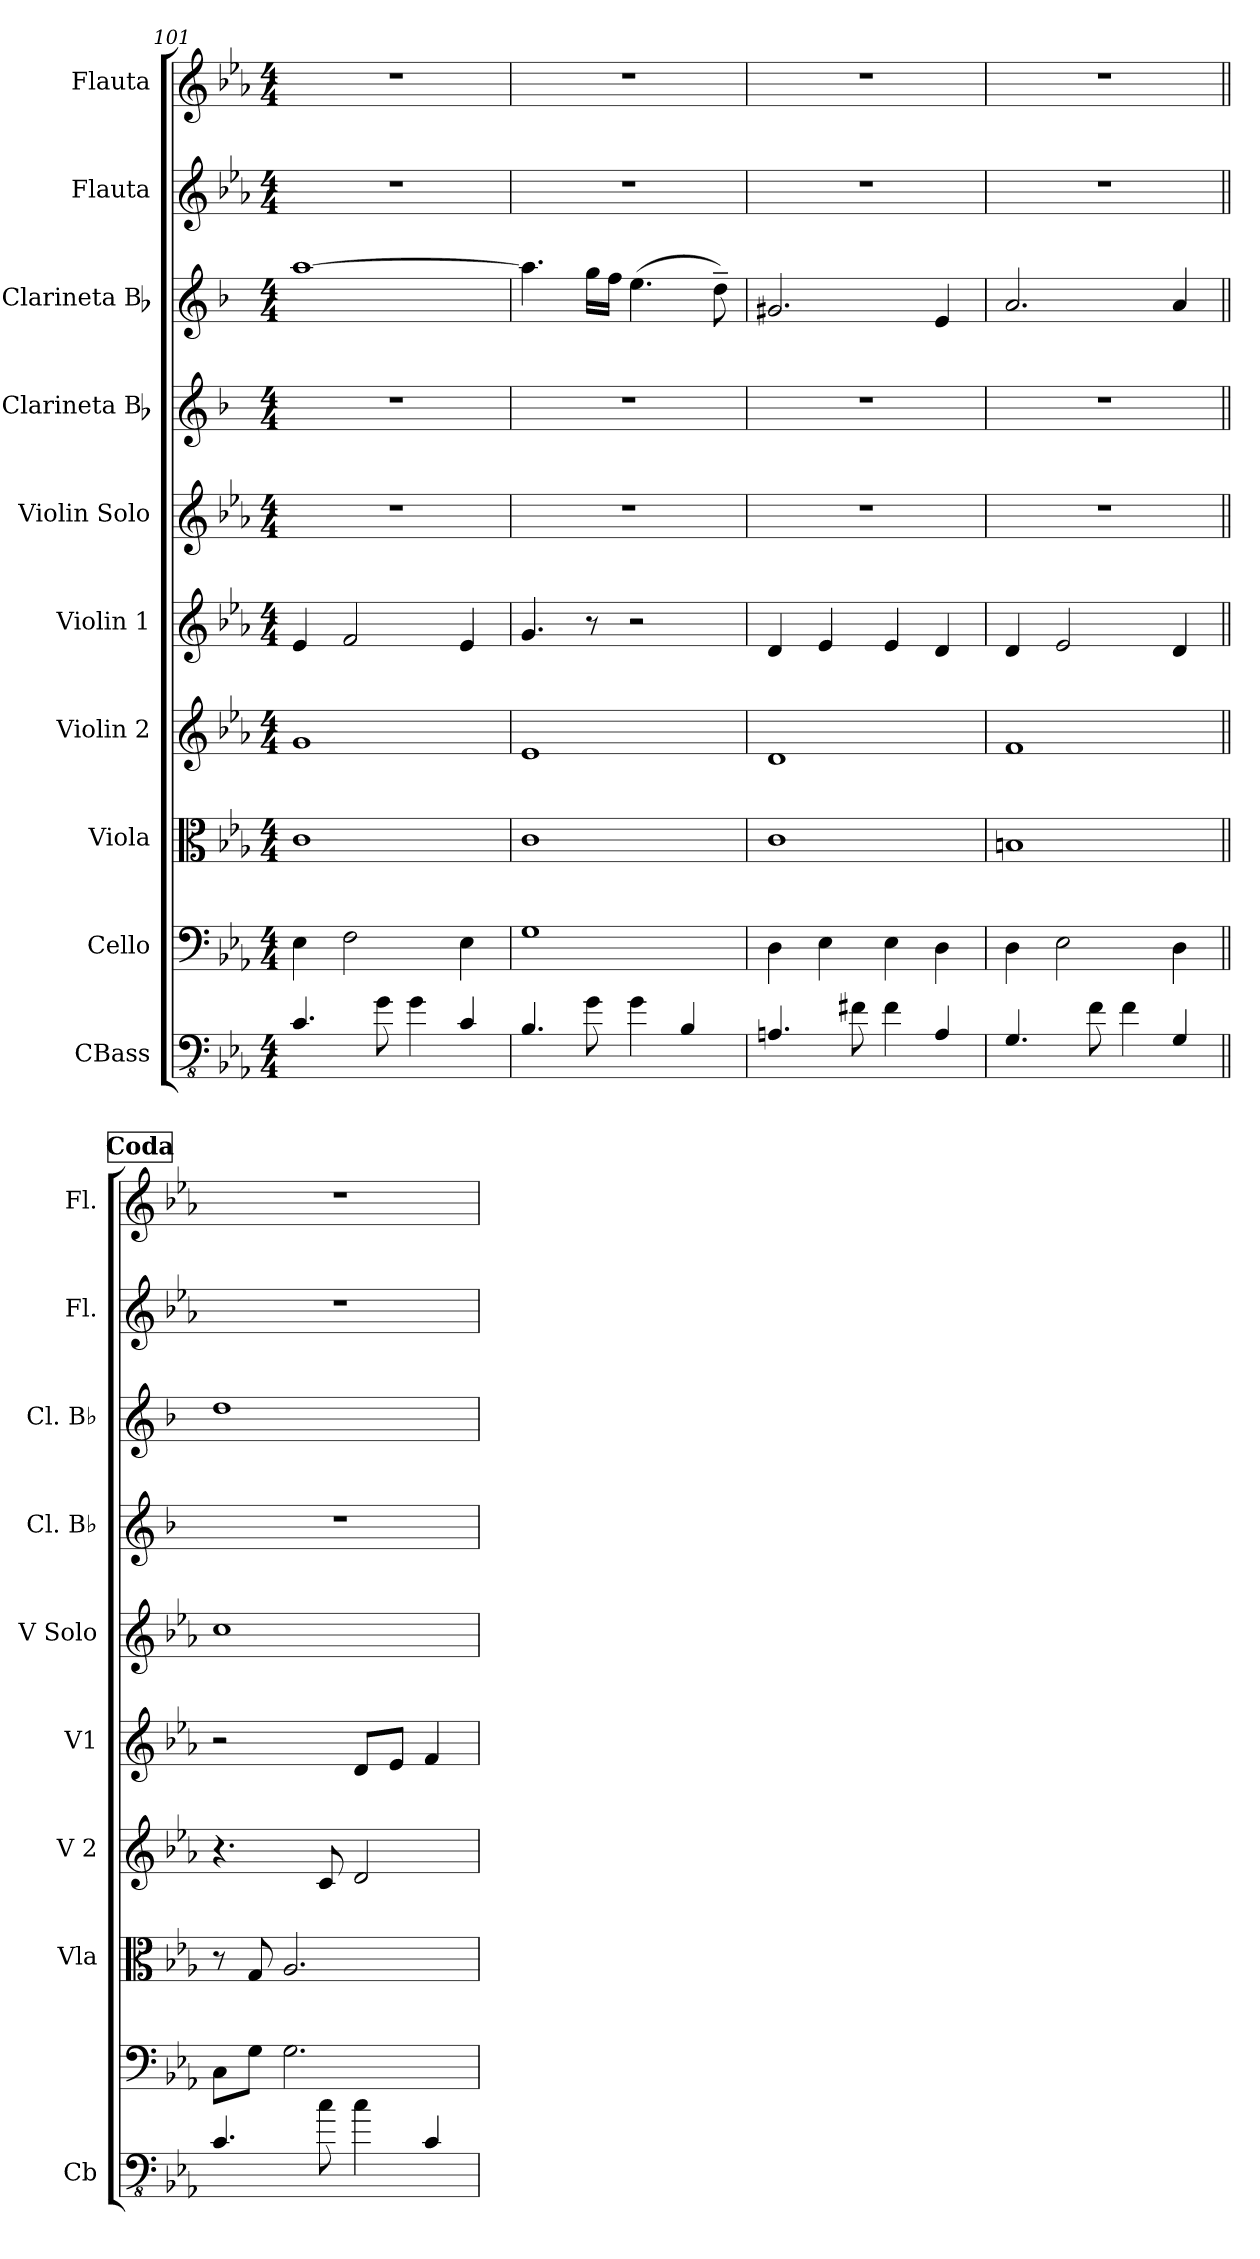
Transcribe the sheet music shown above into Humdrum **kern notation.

**kern	**kern	**kern	**kern	**kern	**kern	**kern	**kern	**kern	**kern
*part10	*part9	*part8	*part7	*part6	*part5	*part4	*part3	*part2	*part1
*staff10	*staff9	*staff8	*staff7	*staff6	*staff5	*staff4	*staff3	*staff2	*staff1
*I"CBass	*I"Cello	*I"Viola	*I"Violin 2	*I"Violin 1	*I"Violin Solo	*I"Clarineta Bb	*I"Clarineta Bb	*I"Flauta	*I"Flauta
*I'Cb	*	*I'Vla	*I'V 2	*I'V1	*I'V Solo	*I'Cl. Bb	*I'Cl. Bb	*I'Fl.	*I'Fl.
*clefFv4	*clefF4	*clefC3	*clefG2	*clefG2	*clefG2	*clefG2	*clefG2	*clefG2	*clefG2
*ITrd7c12	*	*	*	*	*	*ITrd1c2	*ITrd1c2	*	*
*k[b-e-a-]	*k[b-e-a-]	*k[b-e-a-]	*k[b-e-a-]	*k[b-e-a-]	*k[b-e-a-]	*k[b-e-a-]	*k[b-e-a-]	*k[b-e-a-]	*k[b-e-a-]
*M4/4	*M4/4	*M4/4	*M4/4	*M4/4	*M4/4	*M4/4	*M4/4	*M4/4	*M4/4
=101	=101	=101	=101	=101	=101	=101	=101	=101	=101
4.CC/	4E-\	1c	1g	4e-/	1r	1r	[1gg	1r	1r
.	2F\	.	.	2f/	.	.	.	.	.
8GG\	.	.	.	.	.	.	.	.	.
4GG\	.	.	.	.	.	.	.	.	.
4CC/	4E-\	.	.	4e-/	.	.	.	.	.
=102	=102	=102	=102	=102	=102	=102	=102	=102	=102
4.BBB-/	1G	1c	1e-	4.g/	1r	1r	4.gg\]	1r	1r
8GG\	.	.	.	8r	.	.	16ff\LL	.	.
.	.	.	.	.	.	.	16ee-\JJ	.	.
4GG\	.	.	.	2r	.	.	(4.dd\	.	.
4BBB-/	.	.	.	.	.	.	.	.	.
.	.	.	.	.	.	.	8cc~\)	.	.
!!LO:PB:g=z
=103	=103	=103	=103	=103	=103	=103	=103	=103	=103
4.AAAn/	4D\	1c	1d	4d/	1r	1r	2.f#X/	1r	1r
.	4E-\	.	.	4e-/	.	.	.	.	.
8FF#X\	.	.	.	.	.	.	.	.	.
4FF#\	4E-\	.	.	4e-/	.	.	.	.	.
4AAA/	4D\	.	.	4d/	.	.	4d/	.	.
=104	=104	=104	=104	=104	=104	=104	=104	=104	=104
4.GGG/	4D\	1Bn	1f	4d/	1r	1r	2.g/	1r	1r
.	2E-\	.	.	2e-/	.	.	.	.	.
8FF\	.	.	.	.	.	.	.	.	.
4FF\	.	.	.	.	.	.	.	.	.
4GGG/	4D\	.	.	4d/	.	.	4g/	.	.
!!LO:REH:place=s1:a:B:fs=14:t=Coda
=105||	=105||	=105||	=105||	=105||	=105||	=105||	=105||	=105||	=105||
4.CC/	8C\L	8r	4.r	2r	1cc	1r	1cc	1r	1r
.	8G\J	8G/	.	.	.	.	.	.	.
.	2.G\	2.A-/	.	.	.	.	.	.	.
8C\	.	.	8c/	.	.	.	.	.	.
4C\	.	.	2d/	8d/L	.	.	.	.	.
.	.	.	.	8e-/J	.	.	.	.	.
4CC/	.	.	.	4f/	.	.	.	.	.
=	=	=	=	=	=	=	=	=	=
*-	*-	*-	*-	*-	*-	*-	*-	*-	*-
